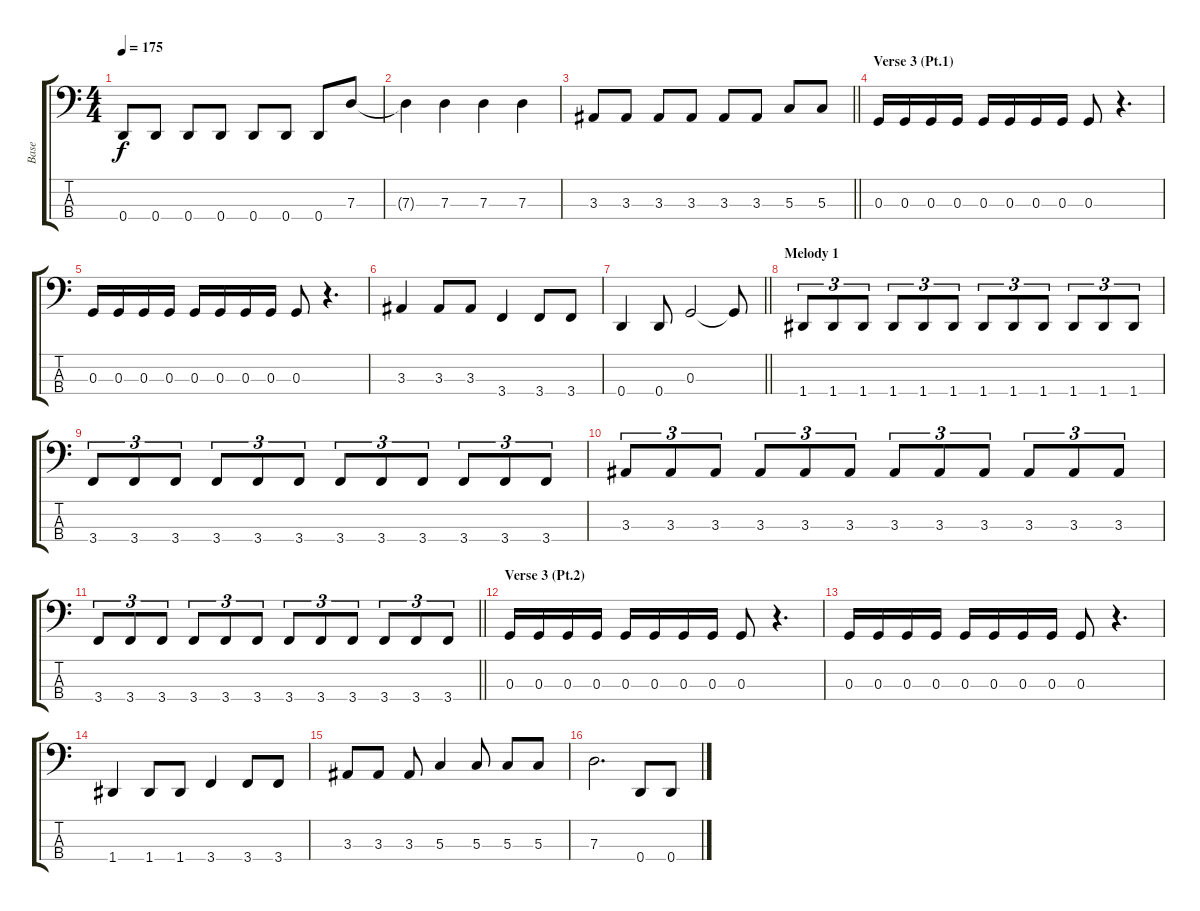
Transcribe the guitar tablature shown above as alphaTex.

\track ("Base" "Base") {instrument electricbasspick}
\staff {score tabs}
\tuning (F2 C2 G1 D1) {hide}
\ts (4 4)
\tempo 175
\clef f4
\ks c
0.4.8{dy f} 0.4.8 0.4.8 0.4.8 0.4.8 0.4.8 0.4.8 7.3.8 |
7.3{t}.4 7.3.4 7.3.4 7.3.4 |
\barLineRight lightlight
3.3.8 3.3.8 3.3.8 3.3.8 3.3.8 3.3.8 5.3.8 5.3.8 |
\section ("" "Verse 3 (Pt.1)")
0.3.16 0.3.16 0.3.16 0.3.16 0.3.16 0.3.16 0.3.16 0.3.16 0.3.8 r.4{d} |
0.3.16 0.3.16 0.3.16 0.3.16 0.3.16 0.3.16 0.3.16 0.3.16 0.3.8 r.4{d} |
3.3.4 3.3.8 3.3.8 3.4.4 3.4.8 3.4.8 |
\barLineRight lightlight
0.4.4 0.4.8 0.3.2 0.3{t}.8 |
\section ("" "Melody 1")
1.4.8{tu (3 2)} 1.4.8{tu (3 2)} 1.4.8{tu (3 2)} 1.4.8{tu (3 2)} 1.4.8{tu (3 2)} 1.4.8{tu (3 2)} 1.4.8{tu (3 2)} 1.4.8{tu (3 2)} 1.4.8{tu (3 2)} 1.4.8{tu (3 2)} 1.4.8{tu (3 2)} 1.4.8{tu (3 2)} |
3.4.8{tu (3 2)} 3.4.8{tu (3 2)} 3.4.8{tu (3 2)} 3.4.8{tu (3 2)} 3.4.8{tu (3 2)} 3.4.8{tu (3 2)} 3.4.8{tu (3 2)} 3.4.8{tu (3 2)} 3.4.8{tu (3 2)} 3.4.8{tu (3 2)} 3.4.8{tu (3 2)} 3.4.8{tu (3 2)} |
3.3.8{tu (3 2)} 3.3.8{tu (3 2)} 3.3.8{tu (3 2)} 3.3.8{tu (3 2)} 3.3.8{tu (3 2)} 3.3.8{tu (3 2)} 3.3.8{tu (3 2)} 3.3.8{tu (3 2)} 3.3.8{tu (3 2)} 3.3.8{tu (3 2)} 3.3.8{tu (3 2)} 3.3.8{tu (3 2)} |
\barLineRight lightlight
3.4.8{tu (3 2)} 3.4.8{tu (3 2)} 3.4.8{tu (3 2)} 3.4.8{tu (3 2)} 3.4.8{tu (3 2)} 3.4.8{tu (3 2)} 3.4.8{tu (3 2)} 3.4.8{tu (3 2)} 3.4.8{tu (3 2)} 3.4.8{tu (3 2)} 3.4.8{tu (3 2)} 3.4.8{tu (3 2)} |
\section ("" "Verse 3 (Pt.2)")
0.3.16 0.3.16 0.3.16 0.3.16 0.3.16 0.3.16 0.3.16 0.3.16 0.3.8 r.4{d} |
0.3.16 0.3.16 0.3.16 0.3.16 0.3.16 0.3.16 0.3.16 0.3.16 0.3.8 r.4{d} |
1.4.4 1.4.8 1.4.8 3.4.4 3.4.8 3.4.8 |
3.3.8 3.3.8 3.3.8 5.3.4 5.3.8 5.3.8 5.3.8 |
7.3.2{d} 0.4.8 0.4.8
